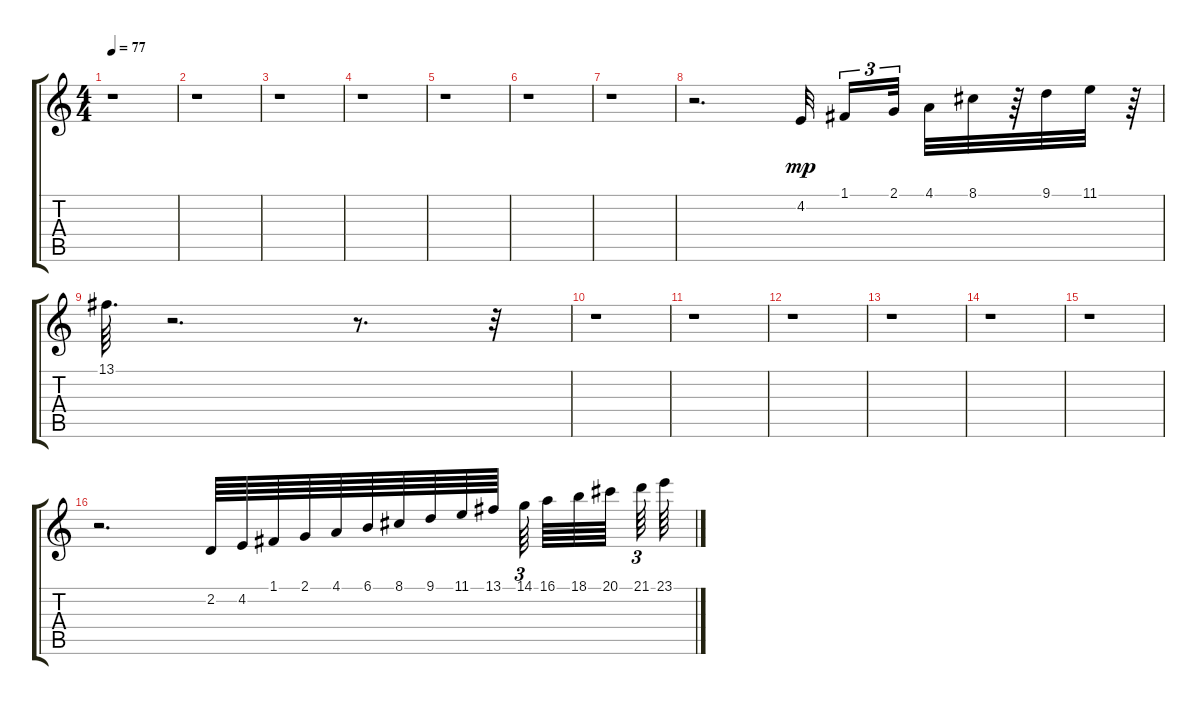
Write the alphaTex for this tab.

\track "" {instrument orchestralharp}
\staff {score tabs}
\tuning (F4 C4 G3 D3 A2 E2) {hide}
\ts (4 4)
\tempo 77
\clef g2
\ks c
r.1{dy mp} |
r.1 |
r.1 |
r.1 |
r.1 |
r.1 |
r.1 |
r.2{d} 4.2.32 1.1.16{tu (3 2)} 2.1.32{tu (3 2)} 4.1.32 8.1.32 r.64 9.1.32 11.1.32 r.64 |
13.1.64{d} r.2{d} r.8{d} r.32 |
r.1 |
r.1 |
r.1 |
r.1 |
r.1 |
r.1 |
r.2{d} 2.2.64 4.2.64 1.1.64 2.1.64 4.1.64 6.1.64 8.1.64 9.1.64 11.1.64 13.1.64 14.1.64{tu (3 2)} 16.1.64 18.1.64 20.1.64 21.1.64{tu (3 2)} 23.1.64
